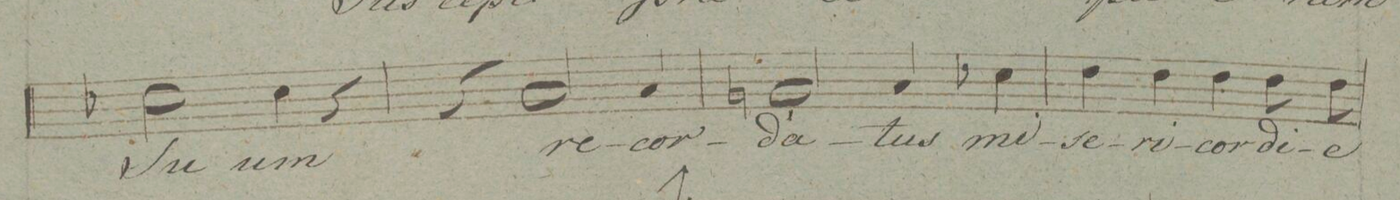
**kern	**text	**dynam
*I"Baſso.	*	*
*clefF4	*	*
*k[]	*	*
*met(c|)	*	*
*M2/2	*	*
2E-X\	Su-	.
4E-\	-um	.
4r	.	.
=96	=96	=96
4r	.	.
2C/	re-	.
4C/	-cor-	.
=97	=97	=97
2BBn/	-da-	.
4C/	-tus	.
4E-X\	mi-	.
=98	=98	=98
4F\	-se-	.
4F\	-ri-	.
4F\	-cor-	.
8F\	-di-	.
8F\	-e	.
=99	=99	=99
*-	*-	*-
